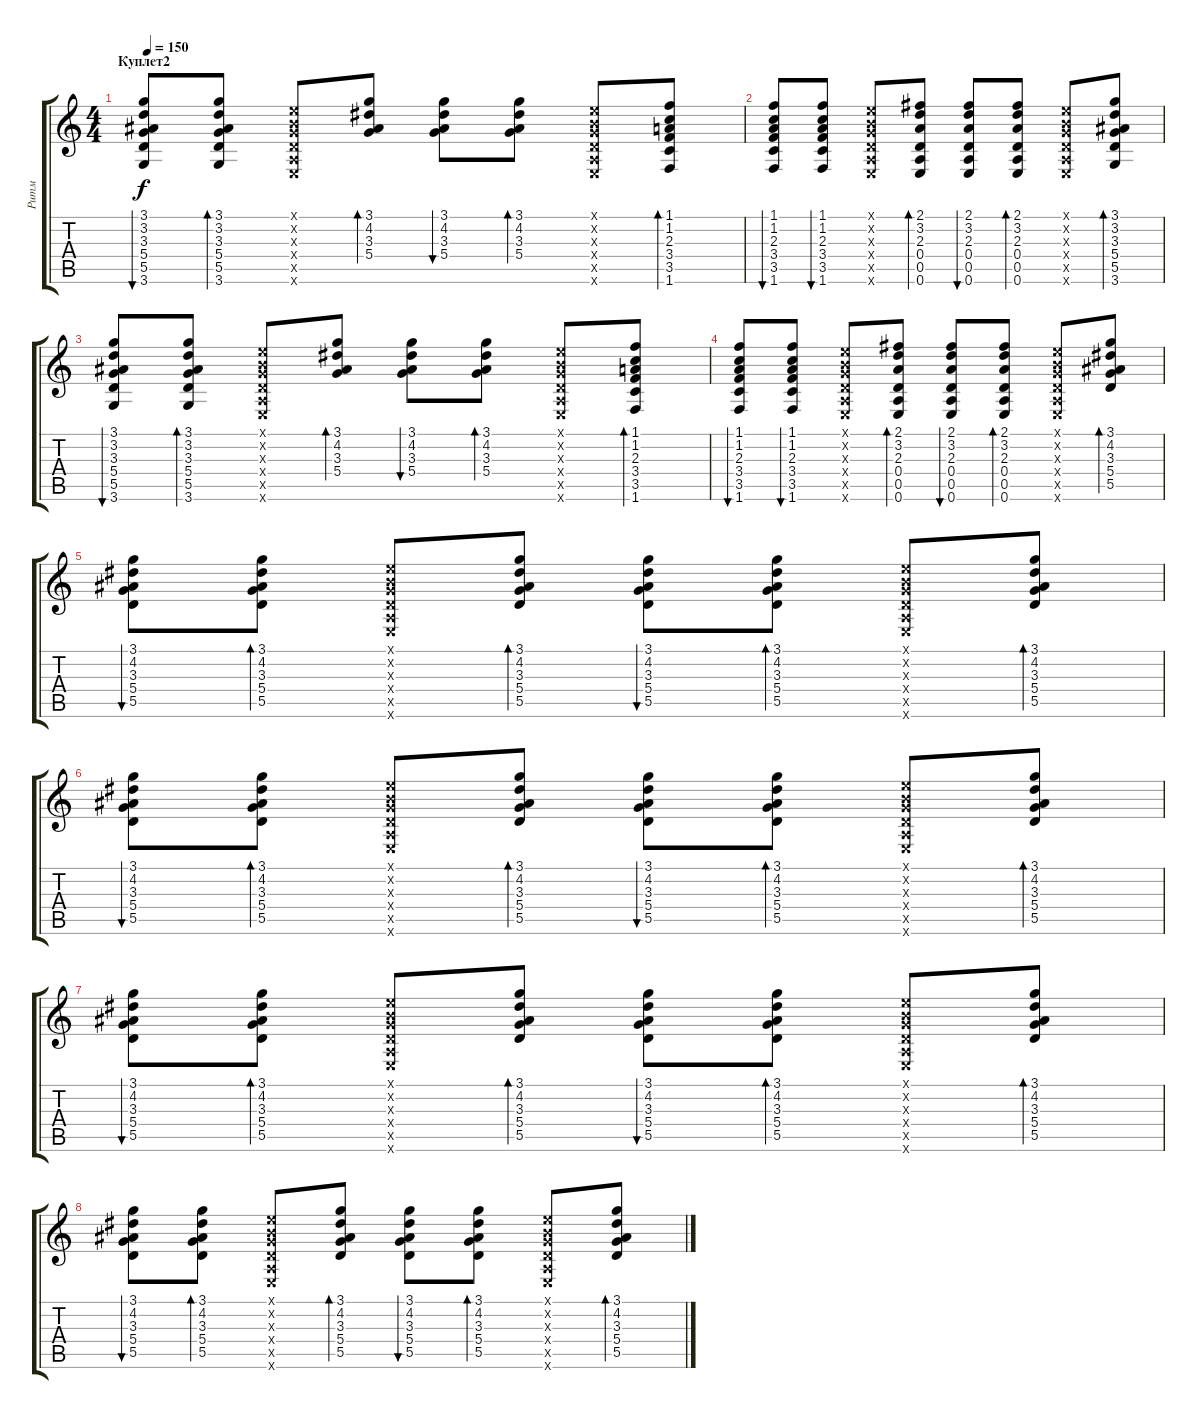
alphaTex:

\track ("Ритм" "Ритм") {instrument acousticguitarsteel}
\staff {score tabs}
\tuning (E4 B3 G3 D3 A2 E2) {hide}
\ts (4 4)
\section ("" "Куплет2")
\tempo 150
\clef g2
\ks c
(3.1 3.2 3.3 5.4 5.5 3.6).8{bu 60 dy f} (3.1 3.2 3.3 5.4 5.5 3.6).8{bd 60} (0.1{x} 0.2{x} 0.3{x} 0.4{x} 0.5{x} 0.6{x}).8 (3.1 4.2 3.3 5.4).8{bd 60} (3.1 4.2 3.3 5.4).8{bu 60} (3.1 4.2 3.3 5.4).8{bd 60} (0.1{x} 0.2{x} 0.3{x} 0.4{x} 0.5{x} 0.6{x}).8 (1.1 1.2 2.3 3.4 3.5 1.6).8{bd 60} |
(1.1 1.2 2.3 3.4 3.5 1.6).8{bu 60} (1.1 1.2 2.3 3.4 3.5 1.6).8{bu 60} (0.1{x} 0.2{x} 0.3{x} 0.4{x} 0.5{x} 0.6{x}).8 (2.1 3.2 2.3 0.4 0.5 0.6).8{bd 60} (2.1 3.2 2.3 0.4 0.5 0.6).8{bu 60} (2.1 3.2 2.3 0.4 0.5 0.6).8{bd 60} (0.1{x} 0.2{x} 0.3{x} 0.4{x} 0.5{x} 0.6{x}).8 (3.1 3.2 3.3 5.4 5.5 3.6).8{bd 60} |
(3.1 3.2 3.3 5.4 5.5 3.6).8{bu 60} (3.1 3.2 3.3 5.4 5.5 3.6).8{bd 60} (0.1{x} 0.2{x} 0.3{x} 0.4{x} 0.5{x} 0.6{x}).8 (3.1 4.2 3.3 5.4).8{bd 60} (3.1 4.2 3.3 5.4).8{bu 60} (3.1 4.2 3.3 5.4).8{bd 60} (0.1{x} 0.2{x} 0.3{x} 0.4{x} 0.5{x} 0.6{x}).8 (1.1 1.2 2.3 3.4 3.5 1.6).8{bd 60} |
(1.1 1.2 2.3 3.4 3.5 1.6).8{bu 60} (1.1 1.2 2.3 3.4 3.5 1.6).8{bu 60} (0.1{x} 0.2{x} 0.3{x} 0.4{x} 0.5{x} 0.6{x}).8 (2.1 3.2 2.3 0.4 0.5 0.6).8{bd 60} (2.1 3.2 2.3 0.4 0.5 0.6).8{bu 60} (2.1 3.2 2.3 0.4 0.5 0.6).8{bd 60} (0.1{x} 0.2{x} 0.3{x} 0.4{x} 0.5{x} 0.6{x}).8 (3.1 4.2 3.3 5.4 5.5).8{bd 60} |
(3.1 4.2 3.3 5.4 5.5).8{bu 60} (3.1 4.2 3.3 5.4 5.5).8{bd 60} (0.1{x} 0.2{x} 0.3{x} 0.4{x} 0.5{x} 0.6{x}).8 (3.1 4.2 3.3 5.4 5.5).8{bd 60} (3.1 4.2 3.3 5.4 5.5).8{bu 60} (3.1 4.2 3.3 5.4 5.5).8{bd 60} (0.1{x} 0.2{x} 0.3{x} 0.4{x} 0.5{x} 0.6{x}).8 (3.1 4.2 3.3 5.4 5.5).8{bd 60} |
(3.1 4.2 3.3 5.4 5.5).8{bu 60} (3.1 4.2 3.3 5.4 5.5).8{bd 60} (0.1{x} 0.2{x} 0.3{x} 0.4{x} 0.5{x} 0.6{x}).8 (3.1 4.2 3.3 5.4 5.5).8{bd 60} (3.1 4.2 3.3 5.4 5.5).8{bu 60} (3.1 4.2 3.3 5.4 5.5).8{bd 60} (0.1{x} 0.2{x} 0.3{x} 0.4{x} 0.5{x} 0.6{x}).8 (3.1 4.2 3.3 5.4 5.5).8{bd 60} |
(3.1 4.2 3.3 5.4 5.5).8{bu 60} (3.1 4.2 3.3 5.4 5.5).8{bd 60} (0.1{x} 0.2{x} 0.3{x} 0.4{x} 0.5{x} 0.6{x}).8 (3.1 4.2 3.3 5.4 5.5).8{bd 60} (3.1 4.2 3.3 5.4 5.5).8{bu 60} (3.1 4.2 3.3 5.4 5.5).8{bd 60} (0.1{x} 0.2{x} 0.3{x} 0.4{x} 0.5{x} 0.6{x}).8 (3.1 4.2 3.3 5.4 5.5).8{bd 60} |
(3.1 4.2 3.3 5.4 5.5).8{bu 60} (3.1 4.2 3.3 5.4 5.5).8{bd 60} (0.1{x} 0.2{x} 0.3{x} 0.4{x} 0.5{x} 0.6{x}).8 (3.1 4.2 3.3 5.4 5.5).8{bd 60} (3.1 4.2 3.3 5.4 5.5).8{bu 60} (3.1 4.2 3.3 5.4 5.5).8{bd 60} (0.1{x} 0.2{x} 0.3{x} 0.4{x} 0.5{x} 0.6{x}).8 (3.1 4.2 3.3 5.4 5.5).8{bd 60}
